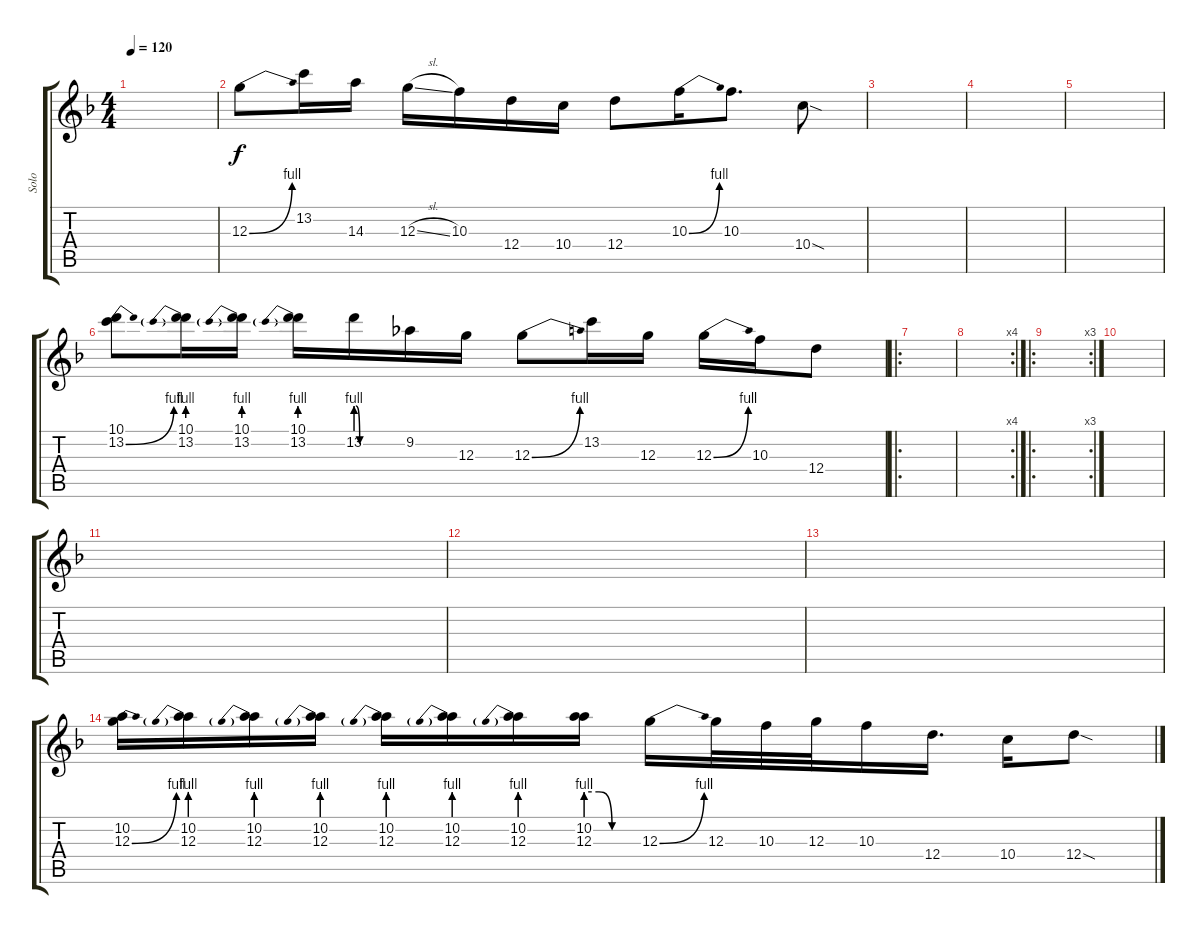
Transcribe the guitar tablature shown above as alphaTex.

\track ("Solo" "Solo") {instrument overdrivenguitar}
\staff {score tabs}
\tuning (E4 B3 G3 D3 A2 E2) {hide}
\ts (4 4)
\tempo 120
\clef g2
\ks f
|
12.3{be (bend 0 0 60 4)}.8 13.2.16 14.3.16 12.3{sl}.16 10.3.16 12.4.16 10.4.16 12.4.8 10.3{be (bend 0 0 60 4)}.16 10.3.8{d} 10.4{sod}.8 |
|
|
|
(10.1 13.2{be (bend 0 0 60 4)}).8 (10.1 13.2{be (prebend 0 4 60 4)}).16 (10.1 13.2{be (prebend 0 4 60 4)}).16 (10.1 13.2{be (prebend 0 4 60 4)}).16 13.2{be (custom 0 4 5 0 15 0 30 0 60 0)}.16 9.2.16 12.3.16 12.3{be (bend 0 0 60 4)}.8 13.2.16 12.3.16 12.3{be (bend 0 0 60 4)}.16 10.3.16 12.4.8 |
\ro
|
\rc 4
|
\ro
\rc 3
|
|
|
|
|
(10.2 12.3{be (bend 0 0 60 4)}).16 (10.2 12.3{be (prebend 0 4 60 4)}).16 (10.2 12.3{be (prebend 0 4 60 4)}).16 (10.2 12.3{be (prebend 0 4 60 4)}).16 (10.2 12.3{be (prebend 0 4 60 4)}).16 (10.2 12.3{be (prebend 0 4 60 4)}).16 (10.2 12.3{be (prebend 0 4 60 4)}).16 (10.2 12.3{be (custom 0 4 15 4 30 0 60 0)}).16 12.3{be (bend 0 0 60 4)}.16 12.3.32 10.3.32 12.3.32 10.3.16 12.4.16{d} 10.4.16 12.4{sod}.8
